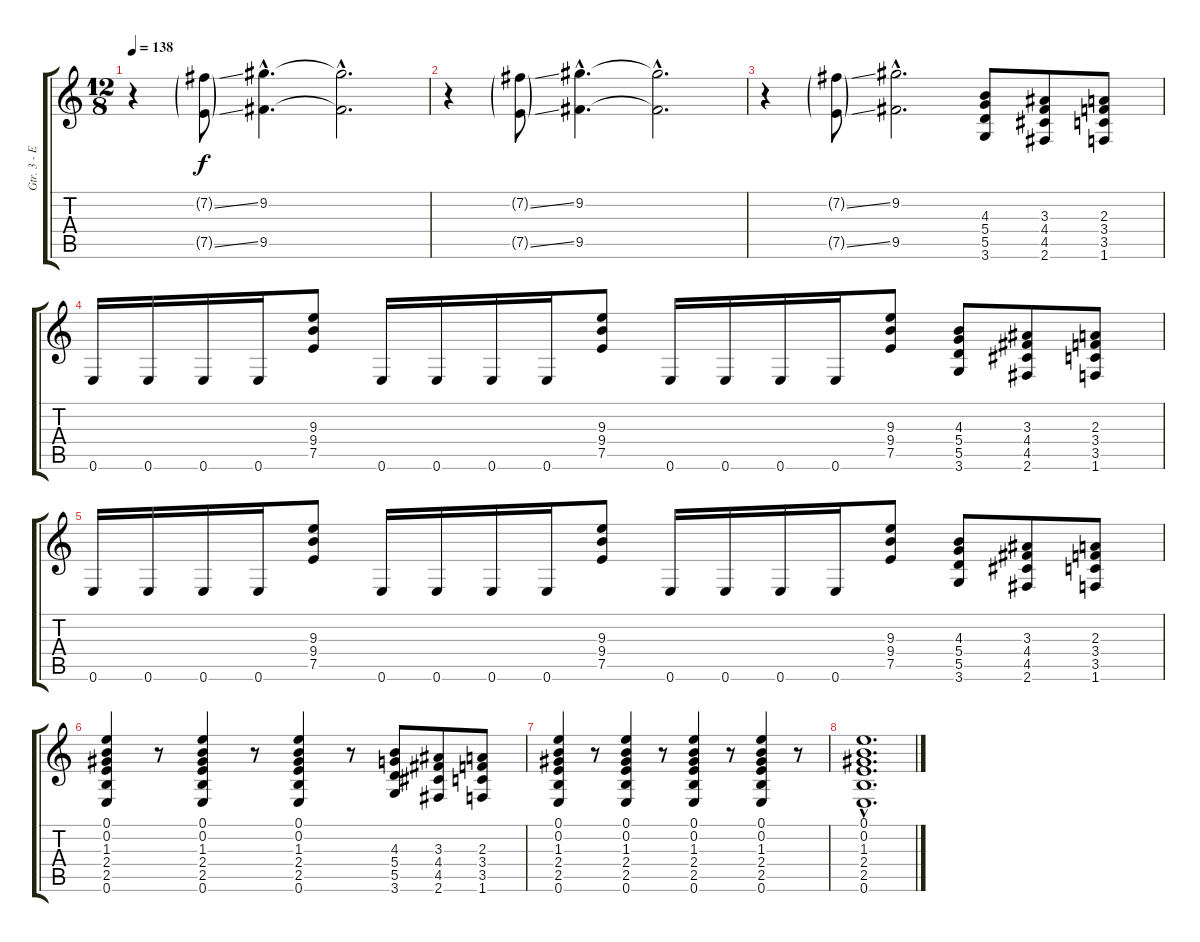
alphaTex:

\track ("Gtr. 3 - Electric Gtr." "Gtr. 3 - E") {instrument distortionguitar}
\staff {score tabs}
\tuning (E4 B3 G3 D3 A2 E2) {hide}
\ts (12 8)
\tempo 138
\clef g2
\ks c
r.4{dy f} (7.2{ss g} 7.5{ss g}).8 (9.2{hac} 9.5{hac}).4{d} (9.2{hac t} 9.5{hac t}).2{d} |
r.4 (7.2{ss g} 7.5{ss g}).8 (9.2{hac} 9.5{hac}).4{d} (9.2{hac t} 9.5{hac t}).2{d} |
r.4 (7.2{ss g} 7.5{ss g}).8 (9.2{hac} 9.5{hac}).2{d} (4.3 5.4 5.5 3.6).8 (3.3 4.4 4.5 2.6).8 (2.3 3.4 3.5 1.6).8 |
0.6.16 0.6.16 0.6.16 0.6.16 (9.3 9.4 7.5).8 0.6.16 0.6.16 0.6.16 0.6.16 (9.3 9.4 7.5).8 0.6.16 0.6.16 0.6.16 0.6.16 (9.3 9.4 7.5).8 (4.3 5.4 5.5 3.6).8 (3.3 4.4 4.5 2.6).8 (2.3 3.4 3.5 1.6).8 |
0.6.16 0.6.16 0.6.16 0.6.16 (9.3 9.4 7.5).8 0.6.16 0.6.16 0.6.16 0.6.16 (9.3 9.4 7.5).8 0.6.16 0.6.16 0.6.16 0.6.16 (9.3 9.4 7.5).8 (4.3 5.4 5.5 3.6).8 (3.3 4.4 4.5 2.6).8 (2.3 3.4 3.5 1.6).8 |
(0.1 0.2 1.3 2.4 2.5 0.6).4 r.8 (0.1 0.2 1.3 2.4 2.5 0.6).4 r.8 (0.1 0.2 1.3 2.4 2.5 0.6).4 r.8 (4.3 5.4 5.5 3.6).8 (3.3 4.4 4.5 2.6).8 (2.3 3.4 3.5 1.6).8 |
(0.1 0.2 1.3 2.4 2.5 0.6).4 r.8 (0.1 0.2 1.3 2.4 2.5 0.6).4 r.8 (0.1 0.2 1.3 2.4 2.5 0.6).4 r.8 (0.1 0.2 1.3 2.4 2.5 0.6).4 r.8 |
(0.1{hac} 0.2{hac} 1.3{hac} 2.4{hac} 2.5{hac} 0.6{hac}).1{d}
